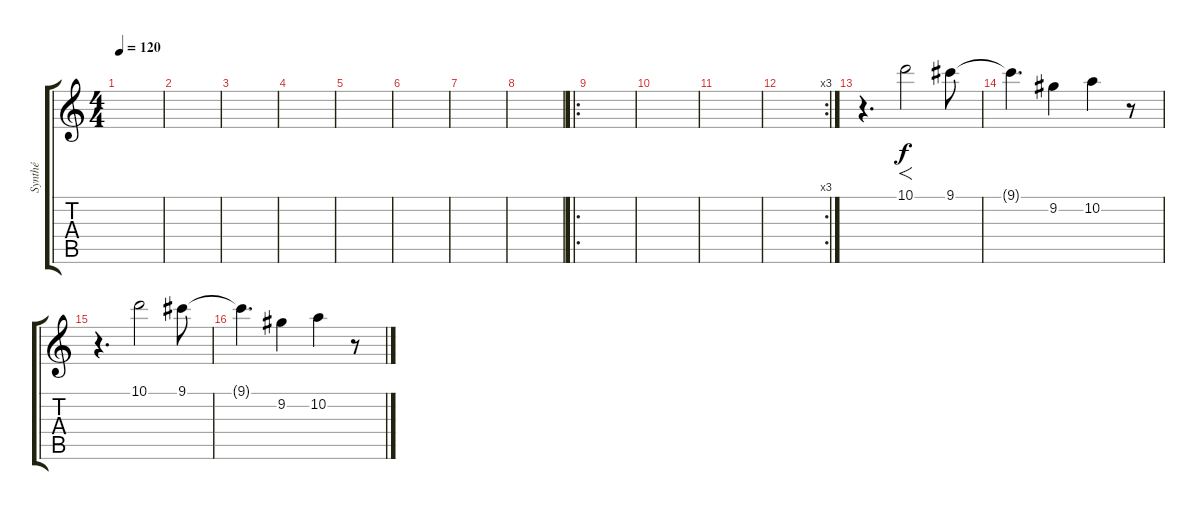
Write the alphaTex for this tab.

\track ("Synthé" "Synthé") {instrument acousticguitarsteel}
\staff {score tabs}
\tuning (E4 B3 G3 D3 A2 E2) {hide}
\ts (4 4)
\tempo 120
\clef g2
\ks c
|
|
|
|
|
|
|
|
\ro
|
|
|
\rc 3
|
r.4{d volume 8} 10.1.2{f} 9.1.8 |
9.1{t}.4{d} 9.2.4 10.2.4 r.8 |
r.4{d} 10.1.2 9.1.8 |
9.1{t}.4{d} 9.2.4 10.2.4 r.8
